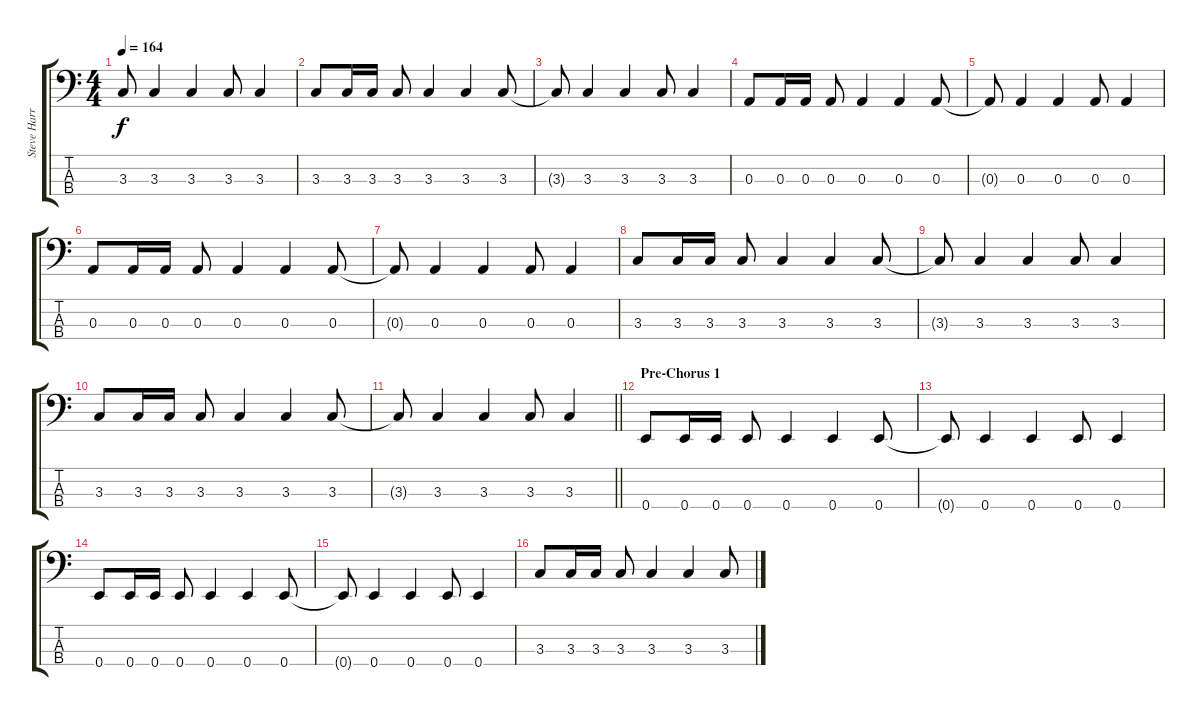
\track ("Steve Harris" "Steve Harr") {instrument electricbassfinger}
\staff {score tabs}
\tuning (G2 D2 A1 E1) {hide}
\ts (4 4)
\tempo 164
\clef f4
\ks c
3.3{t}.8{dy f} 3.3.4 3.3.4 3.3.8 3.3.4 |
3.3.8 3.3.16 3.3.16 3.3.8 3.3.4 3.3.4 3.3.8 |
3.3{t}.8 3.3.4 3.3.4 3.3.8 3.3.4 |
0.3.8 0.3.16 0.3.16 0.3.8 0.3.4 0.3.4 0.3.8 |
0.3{t}.8 0.3.4 0.3.4 0.3.8 0.3.4 |
0.3.8 0.3.16 0.3.16 0.3.8 0.3.4 0.3.4 0.3.8 |
0.3{t}.8 0.3.4 0.3.4 0.3.8 0.3.4 |
3.3.8 3.3.16 3.3.16 3.3.8 3.3.4 3.3.4 3.3.8 |
3.3{t}.8 3.3.4 3.3.4 3.3.8 3.3.4 |
3.3.8 3.3.16 3.3.16 3.3.8 3.3.4 3.3.4 3.3.8 |
\barLineRight lightlight
3.3{t}.8 3.3.4 3.3.4 3.3.8 3.3.4 |
\section ("" "Pre-Chorus 1")
0.4.8 0.4.16 0.4.16 0.4.8 0.4.4 0.4.4 0.4.8 |
0.4{t}.8 0.4.4 0.4.4 0.4.8 0.4.4 |
0.4.8 0.4.16 0.4.16 0.4.8 0.4.4 0.4.4 0.4.8 |
0.4{t}.8 0.4.4 0.4.4 0.4.8 0.4.4 |
3.3.8 3.3.16 3.3.16 3.3.8 3.3.4 3.3.4 3.3.8
